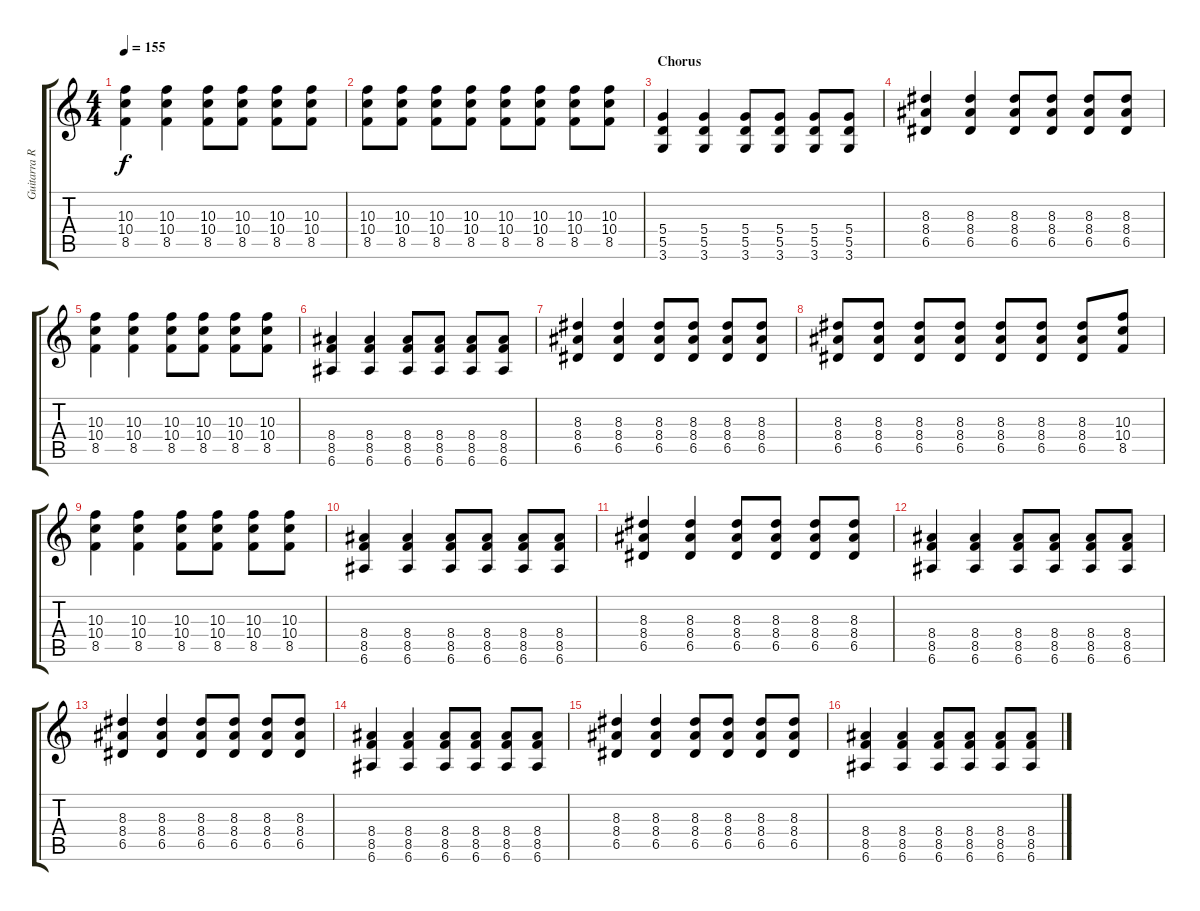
\track ("Guitarra Ritmica" "Guitarra R") {instrument distortionguitar}
\staff {score tabs}
\tuning (E4 B3 G3 D3 A2 E2) {hide}
\ts (4 4)
\tempo 155
\clef g2
\ks c
(10.3 10.4 8.5).4{dy f} (10.3 10.4 8.5).4 (10.3 10.4 8.5).8 (10.3 10.4 8.5).8 (10.3 10.4 8.5).8 (10.3 10.4 8.5).8 |
(10.3 10.4 8.5).8 (10.3 10.4 8.5).8 (10.3 10.4 8.5).8 (10.3 10.4 8.5).8 (10.3 10.4 8.5).8 (10.3 10.4 8.5).8 (10.3 10.4 8.5).8 (10.3 10.4 8.5).8 |
\section ("" "Chorus")
(5.4 5.5 3.6).4 (5.4 5.5 3.6).4 (5.4 5.5 3.6).8 (5.4 5.5 3.6).8 (5.4 5.5 3.6).8 (5.4 5.5 3.6).8 |
(8.3 8.4 6.5).4 (8.3 8.4 6.5).4 (8.3 8.4 6.5).8 (8.3 8.4 6.5).8 (8.3 8.4 6.5).8 (8.3 8.4 6.5).8 |
(10.3 10.4 8.5).4 (10.3 10.4 8.5).4 (10.3 10.4 8.5).8 (10.3 10.4 8.5).8 (10.3 10.4 8.5).8 (10.3 10.4 8.5).8 |
(8.4 8.5 6.6).4 (8.4 8.5 6.6).4 (8.4 8.5 6.6).8 (8.4 8.5 6.6).8 (8.4 8.5 6.6).8 (8.4 8.5 6.6).8 |
(8.3 8.4 6.5).4 (8.3 8.4 6.5).4 (8.3 8.4 6.5).8 (8.3 8.4 6.5).8 (8.3 8.4 6.5).8 (8.3 8.4 6.5).8 |
(8.3 8.4 6.5).8 (8.3 8.4 6.5).8 (8.3 8.4 6.5).8 (8.3 8.4 6.5).8 (8.3 8.4 6.5).8 (8.3 8.4 6.5).8 (8.3 8.4 6.5).8 (10.3 10.4 8.5).8 |
(10.3 10.4 8.5).4 (10.3 10.4 8.5).4 (10.3 10.4 8.5).8 (10.3 10.4 8.5).8 (10.3 10.4 8.5).8 (10.3 10.4 8.5).8 |
(8.4 8.5 6.6).4 (8.4 8.5 6.6).4 (8.4 8.5 6.6).8 (8.4 8.5 6.6).8 (8.4 8.5 6.6).8 (8.4 8.5 6.6).8 |
(8.3 8.4 6.5).4 (8.3 8.4 6.5).4 (8.3 8.4 6.5).8 (8.3 8.4 6.5).8 (8.3 8.4 6.5).8 (8.3 8.4 6.5).8 |
(8.4 8.5 6.6).4 (8.4 8.5 6.6).4 (8.4 8.5 6.6).8 (8.4 8.5 6.6).8 (8.4 8.5 6.6).8 (8.4 8.5 6.6).8 |
(8.3 8.4 6.5).4 (8.3 8.4 6.5).4 (8.3 8.4 6.5).8 (8.3 8.4 6.5).8 (8.3 8.4 6.5).8 (8.3 8.4 6.5).8 |
(8.4 8.5 6.6).4 (8.4 8.5 6.6).4 (8.4 8.5 6.6).8 (8.4 8.5 6.6).8 (8.4 8.5 6.6).8 (8.4 8.5 6.6).8 |
(8.3 8.4 6.5).4 (8.3 8.4 6.5).4 (8.3 8.4 6.5).8 (8.3 8.4 6.5).8 (8.3 8.4 6.5).8 (8.3 8.4 6.5).8 |
(8.4 8.5 6.6).4 (8.4 8.5 6.6).4 (8.4 8.5 6.6).8 (8.4 8.5 6.6).8 (8.4 8.5 6.6).8 (8.4 8.5 6.6).8
